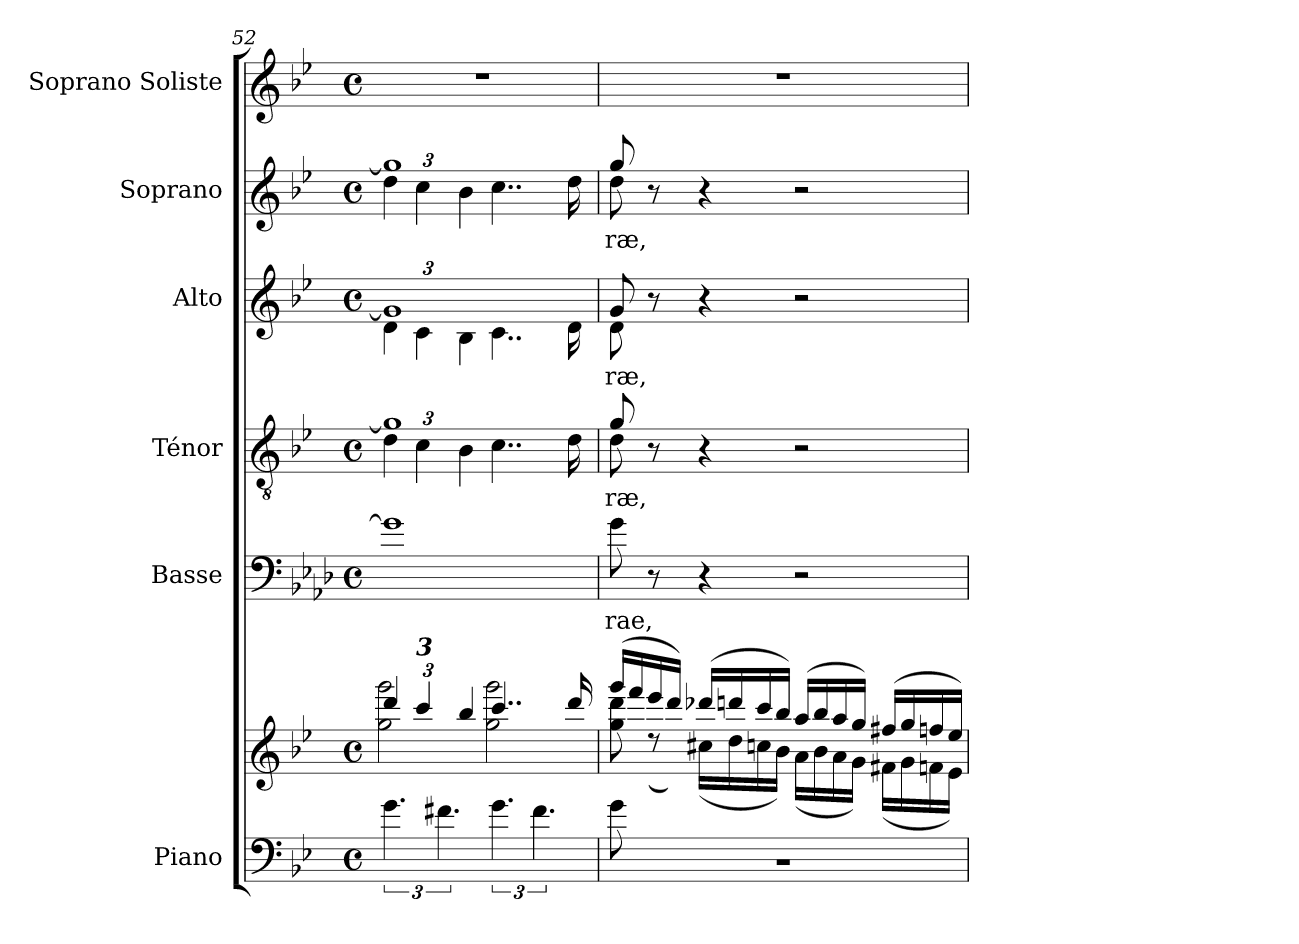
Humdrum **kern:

**kern	**kern	**kern	**text	**kern	**text	**kern	**text	**kern	**text	**kern
*part6	*part6	*part5	*part5	*part4	*part4	*part3	*part3	*part2	*part2	*part1
*staff7	*staff6	*staff5	*staff5	*staff4	*staff4	*staff3	*staff3	*staff2	*staff2	*staff1
*I"Piano	*	*I"Basse	*	*I"Ténor	*	*I"Alto	*	*I"Soprano	*	*I"Soprano Soliste
*I'Pno.	*	*I'B.	*	*I'T.	*	*I'A.	*	*I'S.	*	*
*clefF4	*clefG2	*clefF4	*	*clefGv2	*	*clefG2	*	*clefG2	*	*clefG2
*	*	*ITrd8c14	*	*	*	*	*	*	*	*
*k[b-e-]	*k[b-e-]	*k[b-e-a-d-]	*	*k[b-e-]	*	*k[b-e-]	*	*k[b-e-]	*	*k[b-e-]
*M4/4	*M4/4	*M4/4	*	*M4/4	*	*M4/4	*	*M4/4	*	*M4/4
*met(c)	*met(c)	*met(c)	*	*met(c)	*	*met(c)	*	*met(c)	*	*met(c)
=52	=52	=52	=52	=52	=52	=52	=52	=52	=52	=52
*	*	*	*	*^	*	*^	*	*^	*	*
*	*Xbrackettup	*	*	*	*Xbrackettup	*	*	*Xbrackettup	*	*	*Xbrackettup	*	*
*	*^	*	*	*	*	*	*	*	*	*	*	*	*
6.g\	6ddd/	2gg\ 2ggg\	1Gi]	.	1g]	6d\	-	1g]	6d\	-	1gg]	6dd\	-	1r
!	!LO:TX:a:Bi:t=3	!	!	!	!	!	!	!	!	!	!	!	!	!
.	6ccc/	.	.	.	.	6c\	-	.	6c\	-	.	6cc\	-	.
6.f#X\	.	.	.	.	.	.	.	.	.	.	.	.	.	.
.	6bb-/	.	.	.	.	6B-\	-	.	6B-\	-	.	6b-\	-	.
6.g\	4..ccc/	2gg\ 2ggg\	.	.	.	4..c\	-	.	4..c\	-	.	4..cc\	-	.
6.f#\	.	.	.	.	.	.	.	.	.	.	.	.	.	.
.	16ddd/	.	.	.	.	16d\	-	.	16d\	-	.	16dd\	-	.
!!LO:PB:g=z
=53	=53	=53	=53	=53	=53	=53	=53	=53	=53	=53	=53	=53	=53	=53
*^	*	*^	*	*	*	*	*	*	*	*	*	*	*	*
8g\L	1r	(16ggg/LL	8ryy	8gg\ 8ddd\	8Gi\	-rae,	8g/	8d\	ræ,	8g/	8d\	ræ,	8gg/	8dd\	ræ,	1r
.	.	16fff/	.	.	.	.	.	.	.	.	.	.	.	.	.	.
2..ryy	.	16eee-/	(16ee-\L	8rdd	8r	.	8r	8ryy	.	8r	8ryy	.	8r	8ryy	.	.
.	.	16ddd/JJ)	16dd\JJ)	.	.	.	.	.	.	.	.	.	.	.	.	.
.	.	(16ddd-X/LL	(16cc#X\LL	2.ryy	4r	.	4r	4ryy	.	4r	4ryy	.	4r	4ryy	.	.
.	.	16dddn/	16dd\	.	.	.	.	.	.	.	.	.	.	.	.	.
.	.	16ccc/	16ccn\	.	.	.	.	.	.	.	.	.	.	.	.	.
.	.	16bb-/JJ)	16b-\JJ)	.	.	.	.	.	.	.	.	.	.	.	.	.
.	.	(16aa/LL	(16a\LL	.	2r	.	2r	2ryy	.	2r	2ryy	.	2r	2ryy	.	.
.	.	16bb-/	16b-\	.	.	.	.	.	.	.	.	.	.	.	.	.
.	.	16aa/	16a\	.	.	.	.	.	.	.	.	.	.	.	.	.
.	.	16gg/JJ)	16g\JJ)	.	.	.	.	.	.	.	.	.	.	.	.	.
.	.	(16ff#X/LL	(16f#X\LL	.	.	.	.	.	.	.	.	.	.	.	.	.
.	.	16gg/	16g\	.	.	.	.	.	.	.	.	.	.	.	.	.
.	.	16ffn/	16fn\	.	.	.	.	.	.	.	.	.	.	.	.	.
.	.	16ee-/JJ)	16e-\JJ)	.	.	.	.	.	.	.	.	.	.	.	.	.
*v	*v	*	*	*	*	*	*v	*v	*	*v	*v	*	*v	*v	*	*
*	*v	*v	*v	*	*	*	*	*	*	*	*	*
=	=	=	=	=	=	=	=	=	=	=
*-	*-	*-	*-	*-	*-	*-	*-	*-	*-	*-
